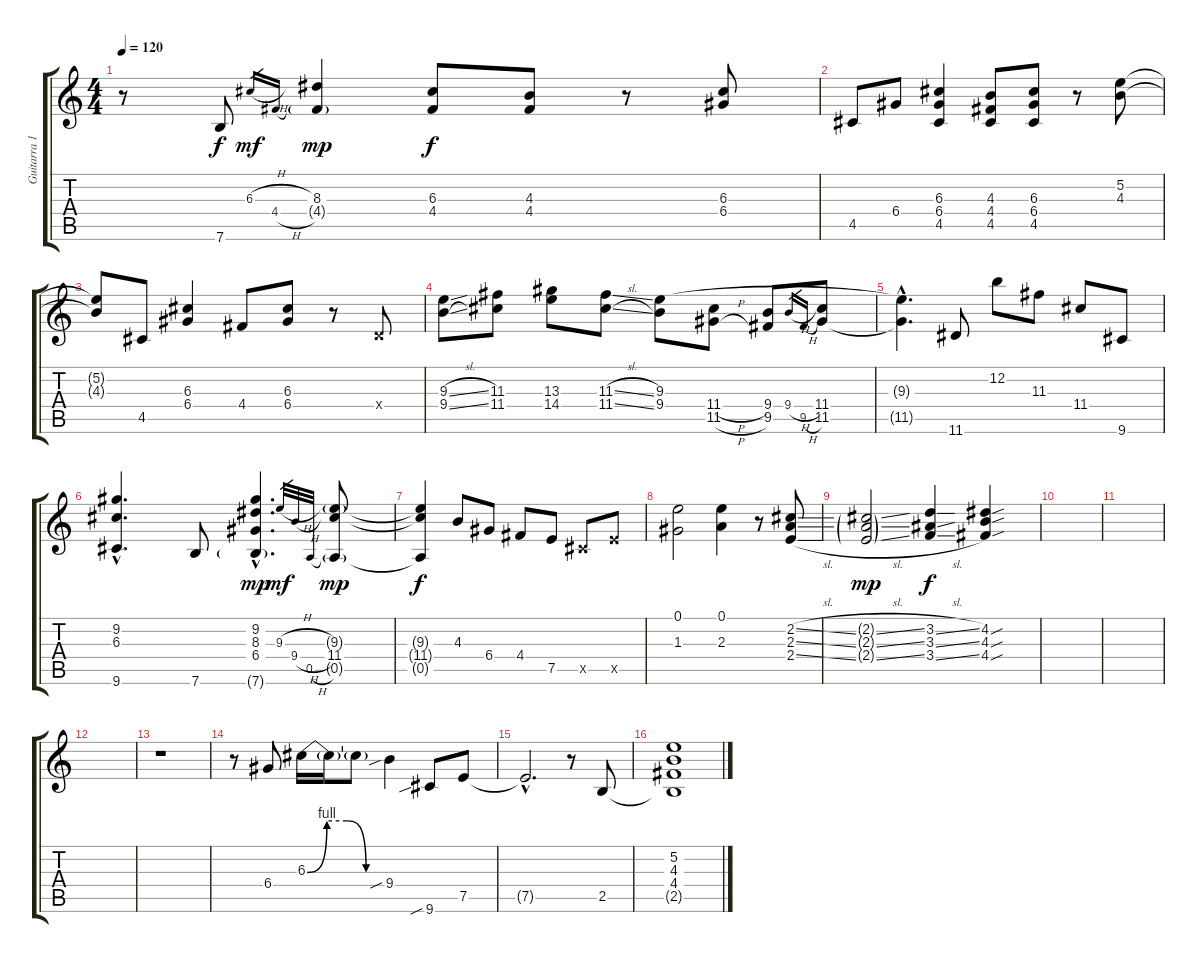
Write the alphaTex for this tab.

\track ("Guitarra 1" "Guitarra 1") {instrument electricguitarjazz}
\staff {score tabs}
\tuning (E4 B3 G3 D3 A2 E2) {hide}
\ts (4 4)
\tempo 120
\clef g2
\ks c
r.8{dy f} 7.6.8 6.3{h}.16{gr dy mf} 4.4{h}.16{gr} (8.3 4.4{g}).4{dy mp} (6.3 4.4).8{dy f} (4.3 4.4).8 r.8 (6.3 6.4).8 |
4.5.8 6.4.8 (6.3 6.4 4.5).4 (4.3 4.4 4.5).8 (6.3 6.4 4.5).8 r.8 (5.2 4.3).8 |
(5.2{t} 4.3{t}).8 4.5.8 (6.3 6.4).4 4.4.8 (6.3 6.4).8 r.8 0.4{x}.8 |
(9.3{sl} 9.4{sl}).8 (11.3 11.4).8 (13.3 14.4).8 (11.3{sl} 11.4{sl}).8 (9.3 9.4).8 (11.4{h} 11.5{h}).8 (9.4 9.5).8 9.4{h}.16{gr} 9.5{h}.16{gr} (11.4 11.5).8 |
(9.3{hac t} 11.5{hac t}).4{d} 11.6.8 12.2.8 11.3.8 11.4.8 9.6.8 |
(9.2{hac} 6.3{hac} 9.6{hac}).4{d} 7.6.8 (9.2{hac} 8.3{hac} 6.4{hac} 7.6{g hac}).4{d dy mp} 9.3{h}.32{gr dy mf} 9.4{h}.32{gr} 0.5{h}.32{gr} (9.3{g} 11.4 0.5{g}).8{dy mp} |
(9.3{t} 11.4{t} 0.5{t}).4{dy f} 4.3.8 6.4.8 4.4.8 7.5.8 4.5{x}.8 7.5{x}.8 |
(0.1 1.3).2 (0.1 2.3).4 r.8 (2.2{sl} 2.3{sl} 2.4{sl}).8{instrument distortionguitar} |
(2.2{sl g} 2.3{sl g} 2.4{sl g}).2{dy mp} (3.2{sl} 3.3{sl} 3.4{sl}).4{dy f} (4.2{sou} 4.3{sou} 4.4{sou}).4 |
|
|
|
r.1 |
r.8 6.4.8{volume 7 instrument overdrivenguitar} 6.3{be (custom 0 0 15 4 30 4 45 0 60 0)}.16 6.3{t}.16 6.3{t}.8 9.4{sib}.4 9.6{sib}.8 7.5.8 |
7.5{hac t}.2{d} r.8 2.5.8 |
(5.2 4.3 4.4 2.5{t}).1
